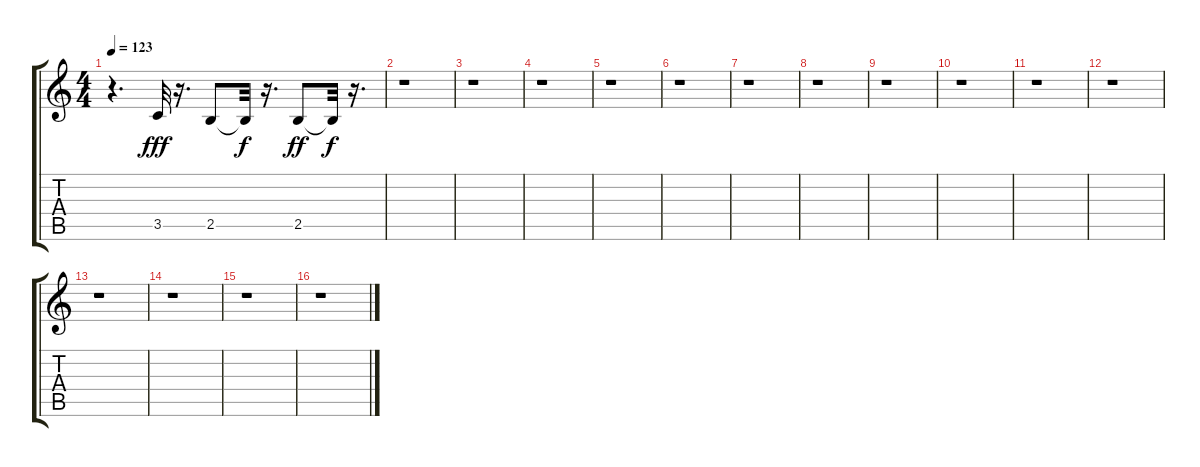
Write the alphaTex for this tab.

\track "" {instrument distortionguitar}
\staff {score tabs}
\tuning (E4 B3 G3 D3 A2 E2) {hide}
\ts (4 4)
\tempo 123
\clef g2
\ks c
r.4{d dy f} 3.5.32{dy fff} r.16{d} 2.5.8 2.5{t}.32{dy f} r.16{d} 2.5.8{dy ff} 2.5{t}.32{dy f} r.16{d} |
r.1 |
r.1 |
r.1 |
r.1 |
r.1 |
r.1 |
r.1 |
r.1 |
r.1 |
r.1 |
r.1 |
r.1 |
r.1 |
r.1 |
r.1
